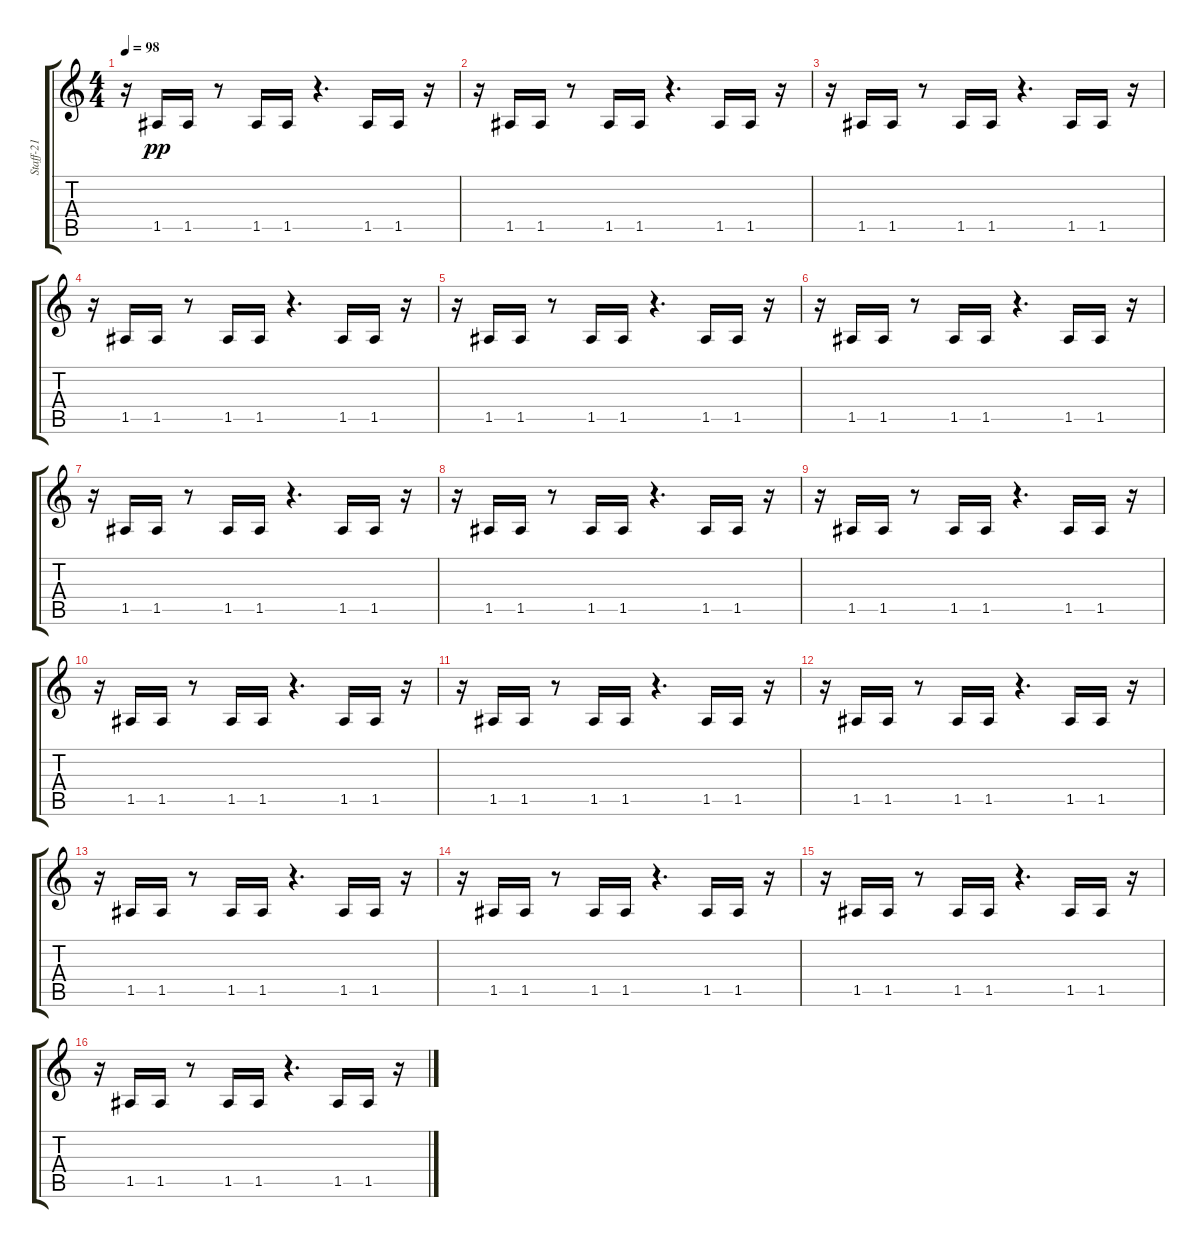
\track ("Staff-21" "Staff-21") {instrument acousticguitarsteel}
\staff {score tabs}
\tuning (E4 B3 G3 D3 A2 E2) {hide}
\ts (4 4)
\tempo 98
\clef g2
\ks c
r.16{dy pp} 1.5.16{volume 16} 1.5.16 r.8 1.5.16 1.5.16 r.4{d} 1.5.16 1.5.16 r.16 |
r.16 1.5.16 1.5.16 r.8 1.5.16 1.5.16 r.4{d} 1.5.16 1.5.16 r.16 |
r.16 1.5.16 1.5.16 r.8 1.5.16 1.5.16 r.4{d} 1.5.16 1.5.16 r.16 |
r.16 1.5.16 1.5.16 r.8 1.5.16 1.5.16 r.4{d} 1.5.16 1.5.16 r.16 |
r.16 1.5.16 1.5.16 r.8 1.5.16 1.5.16 r.4{d} 1.5.16 1.5.16 r.16 |
r.16 1.5.16 1.5.16 r.8 1.5.16 1.5.16 r.4{d} 1.5.16 1.5.16 r.16 |
r.16 1.5.16 1.5.16 r.8 1.5.16 1.5.16 r.4{d} 1.5.16 1.5.16 r.16 |
r.16 1.5.16 1.5.16 r.8 1.5.16 1.5.16 r.4{d} 1.5.16 1.5.16 r.16 |
r.16 1.5.16 1.5.16 r.8 1.5.16 1.5.16 r.4{d} 1.5.16 1.5.16 r.16 |
r.16 1.5.16 1.5.16 r.8 1.5.16 1.5.16 r.4{d} 1.5.16 1.5.16 r.16 |
r.16 1.5.16 1.5.16 r.8 1.5.16 1.5.16 r.4{d} 1.5.16 1.5.16 r.16 |
r.16 1.5.16 1.5.16 r.8 1.5.16 1.5.16 r.4{d} 1.5.16 1.5.16 r.16 |
r.16 1.5.16 1.5.16 r.8 1.5.16 1.5.16 r.4{d} 1.5.16 1.5.16 r.16 |
r.16 1.5.16 1.5.16 r.8 1.5.16 1.5.16 r.4{d} 1.5.16 1.5.16 r.16 |
r.16 1.5.16 1.5.16 r.8 1.5.16 1.5.16 r.4{d} 1.5.16 1.5.16 r.16 |
r.16 1.5.16 1.5.16 r.8 1.5.16 1.5.16 r.4{d} 1.5.16 1.5.16 r.16
